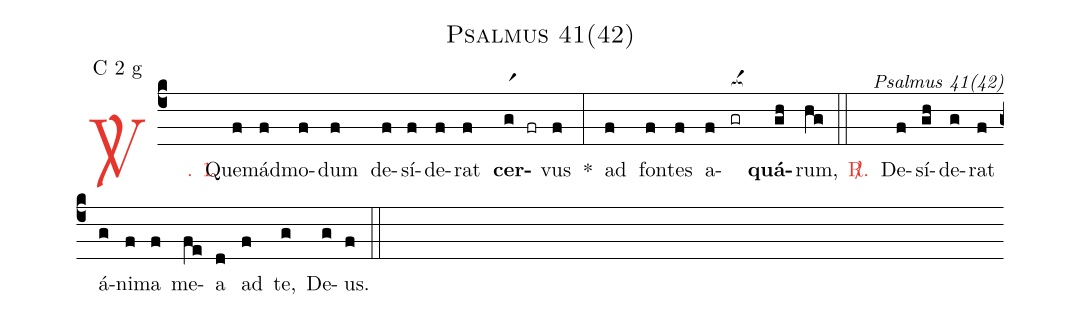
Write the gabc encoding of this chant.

name: Psalmus 41(42);
mode: C 2 g;
commentary: Psalmus 41(42);
%%
(c4)

<c><sp>V/</sp>. 1.</c>() Que(f)mád(f)mo(f)dum(f) de(f)sí(f)de(f)rat(f) <b>cer</b>(gr1 fr)vus(f) *(:) ad(f) fon(f)tes(f) a(f)<nlba>(gr[ocba:1{])<b>quá</b></nlba>(gh[ocba:0}])rum,(hg)

(::)

<nlba><c><sp>R/</sp>.</c>() De</nlba>(f)sí(gh)de(g)rat(f) á(g)ni(f)ma(f) me(fe)a(d) ad(f) te,(g) De(g)us.(f)

(::)
